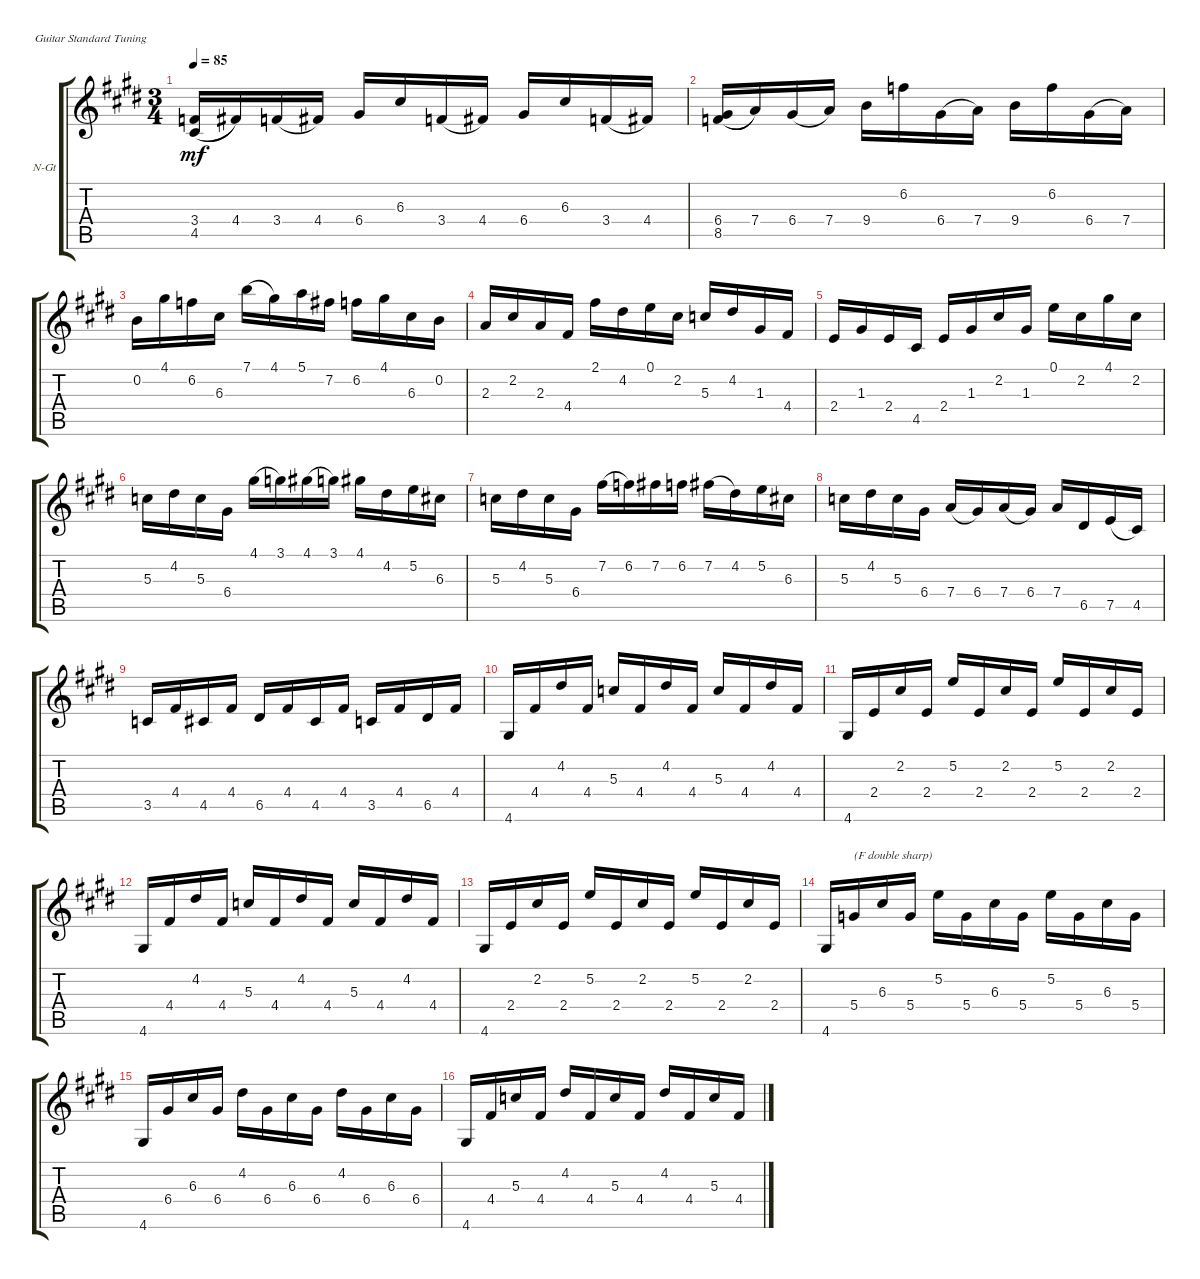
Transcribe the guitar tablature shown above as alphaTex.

\defaultSystemsLayout 4
\bracketExtendMode groupsimilarinstruments
\firstSystemTrackNameOrientation horizontal
\otherSystemsTrackNameOrientation horizontal
\track ("Nylon Guitar" "N-Gt") {instrument acousticguitarnylon}
\staff {score tabs}
\tuning (E4 B3 G3 D3 A2 E2)
\ts (3 4)
\tempo 85
\clef g2
\ks e
(3.4 4.5).16{dy mf legatoorigin} 4.4.16 3.4.16{legatoorigin} 4.4.16 6.4.16 6.3.16 3.4.16{legatoorigin} 4.4.16 6.4.16 6.3.16 3.4.16{legatoorigin} 4.4.16 |
(6.4 8.5).16{legatoorigin} 7.4.16 6.4.16{legatoorigin} 7.4.16 9.4.16 6.2.16 6.4.16{legatoorigin} 7.4.16 9.4.16 6.2.16 6.4.16{legatoorigin} 7.4.16 |
0.2.16 4.1.16 6.2.16 6.3.16 7.1.16{legatoorigin} 4.1.16 5.1.16 7.2.16 6.2.16 4.1.16 6.3.16 0.2.16 |
2.3.16 2.2.16 2.3.16 4.4.16 2.1.16 4.2.16 0.1.16 2.2.16 5.3.16 4.2.16 1.3.16 4.4.16 |
2.4.16 1.3.16 2.4.16 4.5.16 2.4.16 1.3.16 2.2.16 1.3.16 0.1.16 2.2.16 4.1.16 2.2.16 |
5.3.16 4.2.16 5.3.16 6.4.16 4.1.16{legatoorigin} 3.1.16 4.1.16{legatoorigin} 3.1.16 4.1.16 4.2.16 5.2.16 6.3.16 |
5.3.16 4.2.16 5.3.16 6.4.16 7.2.16{legatoorigin} 6.2.16 7.2.16 6.2.16 7.2.16{legatoorigin} 4.2.16 5.2.16 6.3.16 |
5.3.16 4.2.16 5.3.16 6.4.16 7.4.16{legatoorigin} 6.4.16 7.4.16{legatoorigin} 6.4.16 7.4.16 6.5.16 7.5.16{legatoorigin} 4.5.16 |
3.5.16 4.4.16 4.5.16 4.4.16 6.5.16 4.4.16 4.5.16 4.4.16 3.5.16 4.4.16 6.5.16 4.4.16 |
4.6.16 4.4.16 4.2.16 4.4.16 5.3.16 4.4.16 4.2.16 4.4.16 5.3.16 4.4.16 4.2.16 4.4.16 |
4.6.16 2.4.16 2.2.16 2.4.16 5.2.16 2.4.16 2.2.16 2.4.16 5.2.16 2.4.16 2.2.16 2.4.16 |
4.6.16 4.4.16 4.2.16 4.4.16 5.3.16 4.4.16 4.2.16 4.4.16 5.3.16 4.4.16 4.2.16 4.4.16 |
4.6.16 2.4.16 2.2.16 2.4.16 5.2.16 2.4.16 2.2.16 2.4.16 5.2.16 2.4.16 2.2.16 2.4.16 |
4.6.16 5.4.16{txt "(F double sharp)"} 6.3.16 5.4.16 5.2.16 5.4.16 6.3.16 5.4.16 5.2.16 5.4.16 6.3.16 5.4.16 |
4.6.16 6.4.16 6.3.16 6.4.16 4.2.16 6.4.16 6.3.16 6.4.16 4.2.16 6.4.16 6.3.16 6.4.16 |
4.6.16 4.4.16 5.3.16 4.4.16 4.2.16 4.4.16 5.3.16 4.4.16 4.2.16 4.4.16 5.3.16 4.4.16
